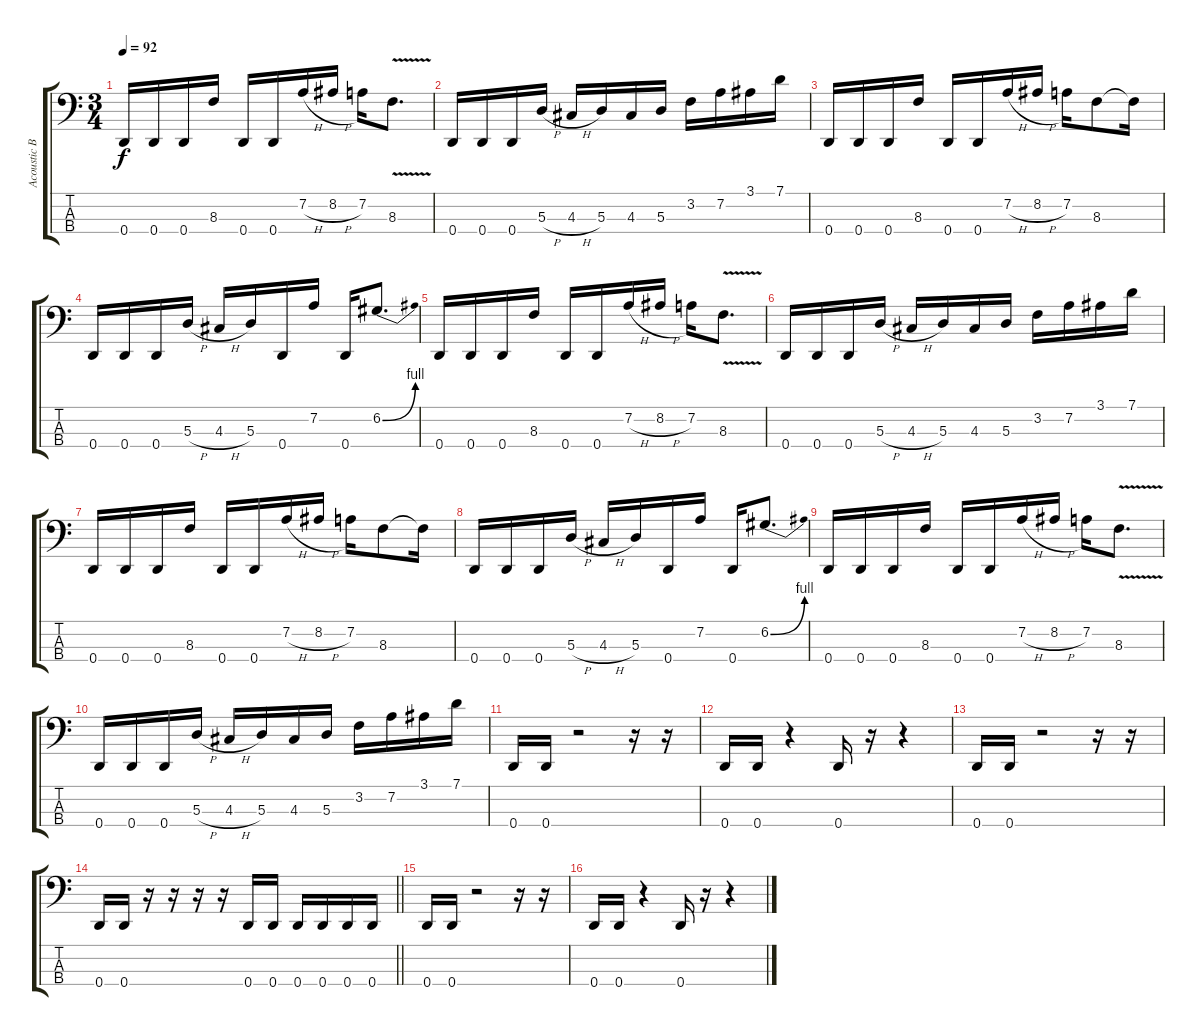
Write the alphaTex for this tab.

\track ("Acoustic Bass [Optional]" "Acoustic B") {instrument acousticbass}
\staff {score tabs}
\tuning (G2 D2 A1 D1) {hide}
\ts (3 4)
\tempo 92
\clef f4
\ks c
0.4.16{dy f} 0.4.16 0.4.16 8.3.16 0.4.16 0.4.16 7.2{h}.16 8.2{h}.16 7.2.16 8.3{v}.8{d} |
0.4.16 0.4.16 0.4.16 5.3{h}.16 4.3{h}.16 5.3.16 4.3.16 5.3.16 3.2.16 7.2.16 3.1.16 7.1.16 |
0.4.16 0.4.16 0.4.16 8.3.16 0.4.16 0.4.16 7.2{h}.16 8.2{h}.16 7.2.16 8.3.8 8.3{t}.16 |
0.4.16 0.4.16 0.4.16 5.3{h}.16 4.3{h}.16 5.3.16 0.4.16 7.2.16 0.4.16 6.2{be (bend 0 0 60 4)}.8{d} |
0.4.16 0.4.16 0.4.16 8.3.16 0.4.16 0.4.16 7.2{h}.16 8.2{h}.16 7.2.16 8.3{v}.8{d} |
0.4.16 0.4.16 0.4.16 5.3{h}.16 4.3{h}.16 5.3.16 4.3.16 5.3.16 3.2.16 7.2.16 3.1.16 7.1.16 |
0.4.16 0.4.16 0.4.16 8.3.16 0.4.16 0.4.16 7.2{h}.16 8.2{h}.16 7.2.16 8.3.8 8.3{t}.16 |
0.4.16 0.4.16 0.4.16 5.3{h}.16 4.3{h}.16 5.3.16 0.4.16 7.2.16 0.4.16 6.2{be (bend 0 0 60 4)}.8{d} |
0.4.16 0.4.16 0.4.16 8.3.16 0.4.16 0.4.16 7.2{h}.16 8.2{h}.16 7.2.16 8.3{v}.8{d} |
0.4.16 0.4.16 0.4.16 5.3{h}.16 4.3{h}.16 5.3.16 4.3.16 5.3.16 3.2.16 7.2.16 3.1.16 7.1.16 |
0.4.16 0.4.16 r.2 r.16 r.16 |
0.4.16 0.4.16 r.4 0.4.16 r.16 r.4 |
0.4.16 0.4.16 r.2 r.16 r.16 |
\barLineRight lightlight
0.4.16 0.4.16 r.16 r.16 r.16 r.16 0.4.16 0.4.16 0.4.16 0.4.16 0.4.16 0.4.16 |
0.4.16 0.4.16 r.2 r.16 r.16 |
0.4.16 0.4.16 r.4 0.4.16 r.16 r.4
